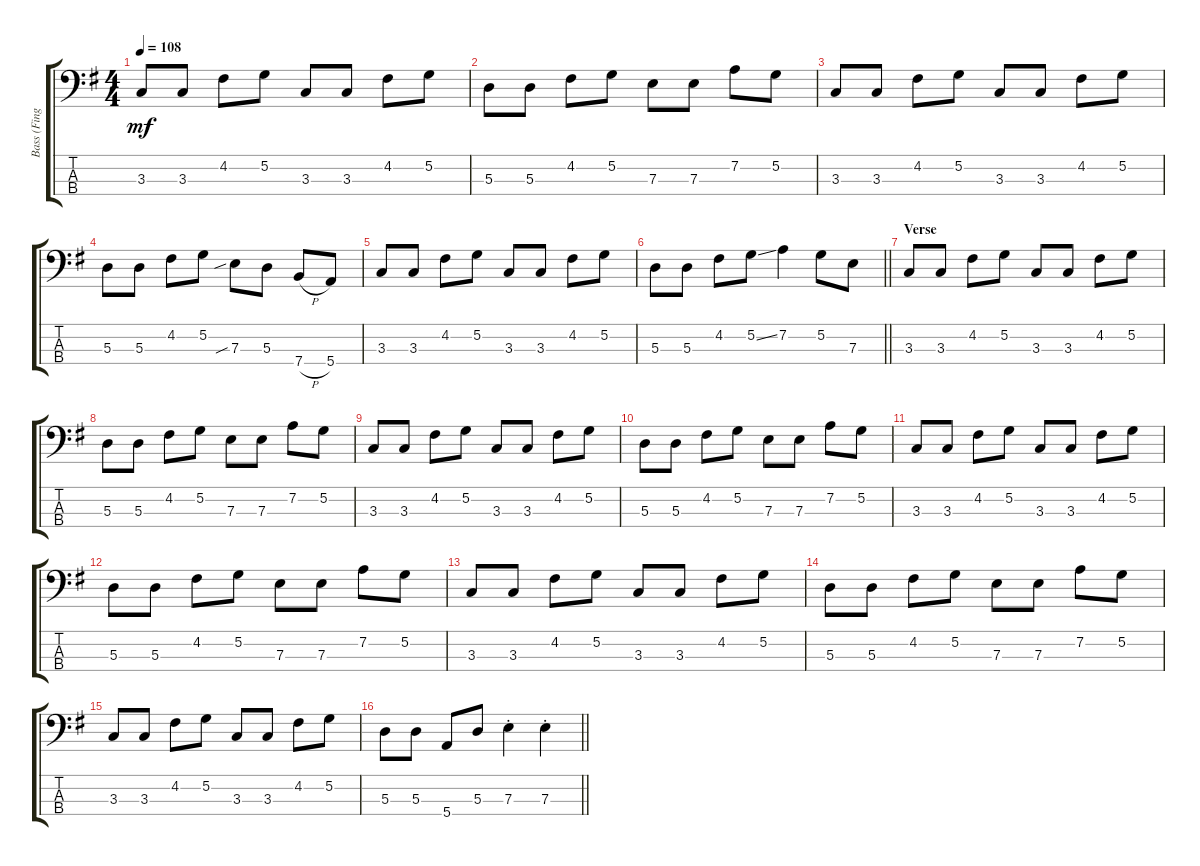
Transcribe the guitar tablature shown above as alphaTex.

\track ("Bass (Finger)" "Bass (Fing") {instrument electricbassfinger}
\staff {score tabs}
\tuning (G2 D2 A1 E1) {hide}
\ts (4 4)
\tempo 108
\clef f4
\ks g
3.3.8{dy mf} 3.3.8 4.2.8 5.2.8 3.3.8 3.3.8 4.2.8 5.2.8 |
5.3.8 5.3.8 4.2.8 5.2.8 7.3.8 7.3.8 7.2.8 5.2.8 |
3.3.8 3.3.8 4.2.8 5.2.8 3.3.8 3.3.8 4.2.8 5.2.8 |
5.3.8 5.3.8 4.2.8 5.2.8 7.3{sib}.8 5.3.8 7.4{h}.8 5.4.8 |
3.3.8 3.3.8 4.2.8 5.2.8 3.3.8 3.3.8 4.2.8 5.2.8 |
\barLineRight lightlight
5.3.8 5.3.8 4.2.8 5.2{ss}.8 7.2.4 5.2.8 7.3.8 |
\section ("" "Verse")
3.3.8 3.3.8 4.2.8 5.2.8 3.3.8 3.3.8 4.2.8 5.2.8 |
5.3.8 5.3.8 4.2.8 5.2.8 7.3.8 7.3.8 7.2.8 5.2.8 |
3.3.8 3.3.8 4.2.8 5.2.8 3.3.8 3.3.8 4.2.8 5.2.8 |
5.3.8 5.3.8 4.2.8 5.2.8 7.3.8 7.3.8 7.2.8 5.2.8 |
3.3.8 3.3.8 4.2.8 5.2.8 3.3.8 3.3.8 4.2.8 5.2.8 |
5.3.8 5.3.8 4.2.8 5.2.8 7.3.8 7.3.8 7.2.8 5.2.8 |
3.3.8 3.3.8 4.2.8 5.2.8 3.3.8 3.3.8 4.2.8 5.2.8 |
5.3.8 5.3.8 4.2.8 5.2.8 7.3.8 7.3.8 7.2.8 5.2.8 |
3.3.8 3.3.8 4.2.8 5.2.8 3.3.8 3.3.8 4.2.8 5.2.8 |
\barLineRight lightlight
5.3.8 5.3.8 5.4.8 5.3.8 7.3{st}.4 7.3{st}.4
